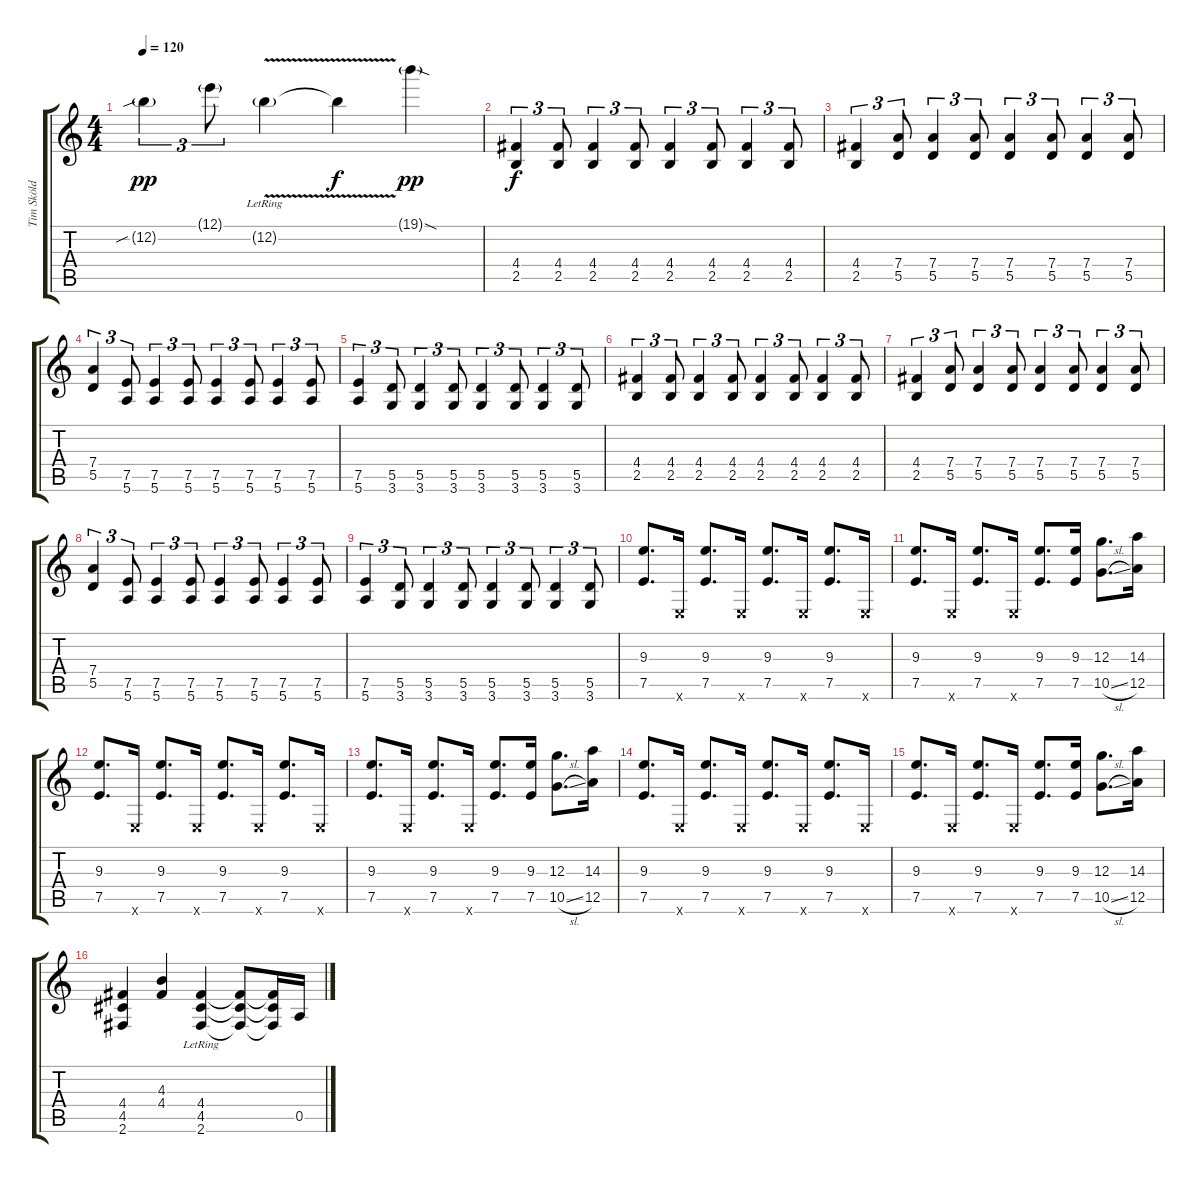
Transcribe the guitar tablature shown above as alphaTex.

\track ("Tim Sköld" "Tim Sköld") {instrument overdrivenguitar}
\staff {score tabs}
\tuning (E4 B3 G3 D3 A2 E2) {hide}
\ts (4 4)
\tempo 120
\clef g2
\ks c
12.2{sib g}.4{tu (3 2) dy pp} 12.1{g}.8{tu (3 2)} 12.2{v g lr}.4 12.2{t}.4{dy f} 19.1{sod g}.4{dy pp} |
(4.4 2.5).4{tu (3 2) dy f} (4.4 2.5).8{tu (3 2)} (4.4 2.5).4{tu (3 2)} (4.4 2.5).8{tu (3 2)} (4.4 2.5).4{tu (3 2)} (4.4 2.5).8{tu (3 2)} (4.4 2.5).4{tu (3 2)} (4.4 2.5).8{tu (3 2)} |
(4.4 2.5).4{tu (3 2)} (7.4 5.5).8{tu (3 2)} (7.4 5.5).4{tu (3 2)} (7.4 5.5).8{tu (3 2)} (7.4 5.5).4{tu (3 2)} (7.4 5.5).8{tu (3 2)} (7.4 5.5).4{tu (3 2)} (7.4 5.5).8{tu (3 2)} |
(7.4 5.5).4{tu (3 2)} (7.5 5.6).8{tu (3 2)} (7.5 5.6).4{tu (3 2)} (7.5 5.6).8{tu (3 2)} (7.5 5.6).4{tu (3 2)} (7.5 5.6).8{tu (3 2)} (7.5 5.6).4{tu (3 2)} (7.5 5.6).8{tu (3 2)} |
(7.5 5.6).4{tu (3 2)} (5.5 3.6).8{tu (3 2)} (5.5 3.6).4{tu (3 2)} (5.5 3.6).8{tu (3 2)} (5.5 3.6).4{tu (3 2)} (5.5 3.6).8{tu (3 2)} (5.5 3.6).4{tu (3 2)} (5.5 3.6).8{tu (3 2)} |
(4.4 2.5).4{tu (3 2)} (4.4 2.5).8{tu (3 2)} (4.4 2.5).4{tu (3 2)} (4.4 2.5).8{tu (3 2)} (4.4 2.5).4{tu (3 2)} (4.4 2.5).8{tu (3 2)} (4.4 2.5).4{tu (3 2)} (4.4 2.5).8{tu (3 2)} |
(4.4 2.5).4{tu (3 2)} (7.4 5.5).8{tu (3 2)} (7.4 5.5).4{tu (3 2)} (7.4 5.5).8{tu (3 2)} (7.4 5.5).4{tu (3 2)} (7.4 5.5).8{tu (3 2)} (7.4 5.5).4{tu (3 2)} (7.4 5.5).8{tu (3 2)} |
(7.4 5.5).4{tu (3 2)} (7.5 5.6).8{tu (3 2)} (7.5 5.6).4{tu (3 2)} (7.5 5.6).8{tu (3 2)} (7.5 5.6).4{tu (3 2)} (7.5 5.6).8{tu (3 2)} (7.5 5.6).4{tu (3 2)} (7.5 5.6).8{tu (3 2)} |
(7.5 5.6).4{tu (3 2)} (5.5 3.6).8{tu (3 2)} (5.5 3.6).4{tu (3 2)} (5.5 3.6).8{tu (3 2)} (5.5 3.6).4{tu (3 2)} (5.5 3.6).8{tu (3 2)} (5.5 3.6).4{tu (3 2)} (5.5 3.6).8{tu (3 2)} |
(9.3 7.5).8{d} 0.6{x}.16 (9.3 7.5).8{d} 0.6{x}.16 (9.3 7.5).8{d} 0.6{x}.16 (9.3 7.5).8{d} 0.6{x}.16 |
(9.3 7.5).8{d} 0.6{x}.16 (9.3 7.5).8{d} 0.6{x}.16 (9.3 7.5).8{d} (9.3 7.5).16 (12.3 10.5{sl}).8{d} (14.3 12.5).16 |
(9.3 7.5).8{d} 0.6{x}.16 (9.3 7.5).8{d} 0.6{x}.16 (9.3 7.5).8{d} 0.6{x}.16 (9.3 7.5).8{d} 0.6{x}.16 |
(9.3 7.5).8{d} 0.6{x}.16 (9.3 7.5).8{d} 0.6{x}.16 (9.3 7.5).8{d} (9.3 7.5).16 (12.3 10.5{sl}).8{d} (14.3 12.5).16 |
(9.3 7.5).8{d} 0.6{x}.16 (9.3 7.5).8{d} 0.6{x}.16 (9.3 7.5).8{d} 0.6{x}.16 (9.3 7.5).8{d} 0.6{x}.16 |
(9.3 7.5).8{d} 0.6{x}.16 (9.3 7.5).8{d} 0.6{x}.16 (9.3 7.5).8{d} (9.3 7.5).16 (12.3 10.5{sl}).8{d} (14.3 12.5).16 |
(4.4 4.5 2.6).4 (4.3 4.4).4 (4.4{lr} 4.5{lr} 2.6{lr}).4 (4.4{t} 4.5{t} 2.6{t}).8 (4.4{t} 4.5{t} 2.6{t}).16 0.5.16
